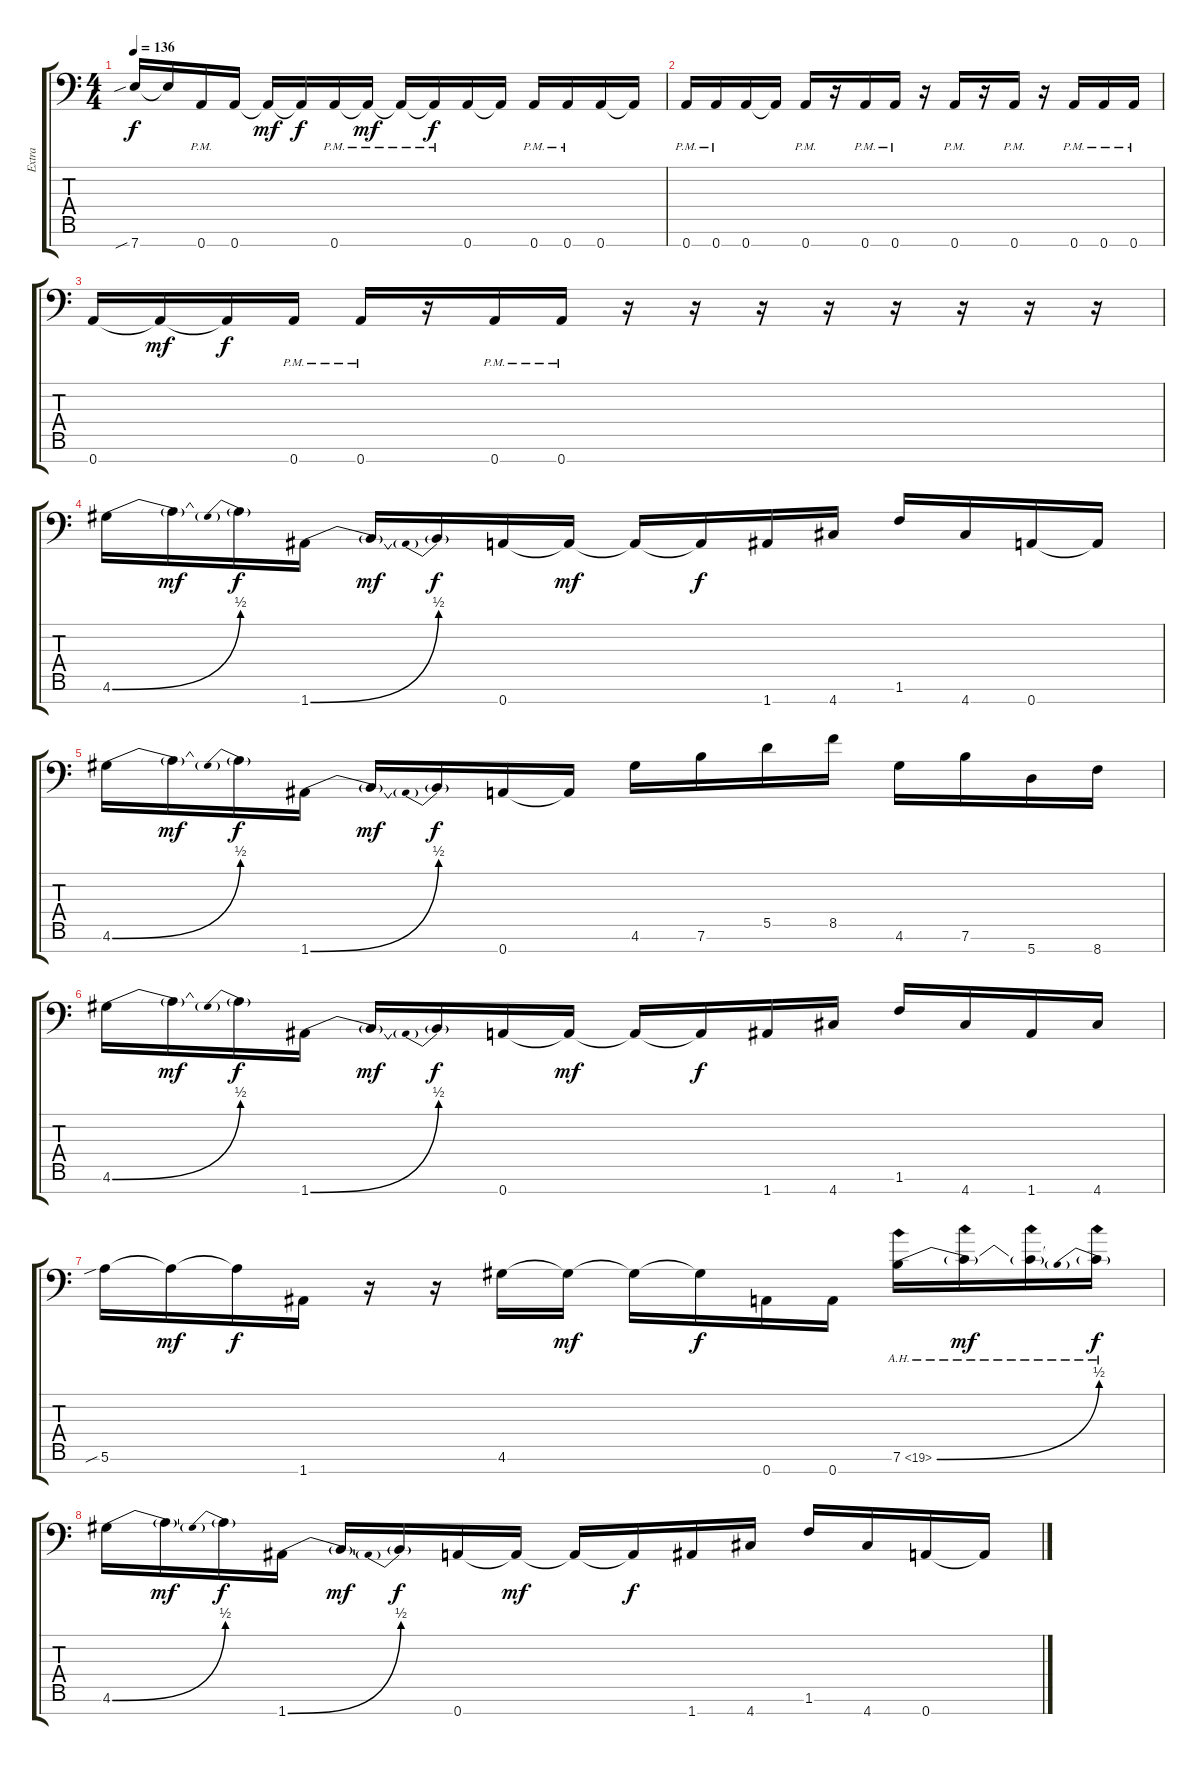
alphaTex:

\track ("Extra" "Extra") {instrument distortionguitar}
\staff {score tabs}
\tuning (E4 B3 G3 D3 A2 E2 A1) {hide}
\ts (4 4)
\tempo 136
\clef f4
\ks c
7.7{sib}.16{dy f} 7.7{t}.16 0.7{pm}.16 0.7.16 0.7{t}.16{dy mf} 0.7{t}.16{dy f} 0.7{pm}.16 0.7{pm t}.16{dy mf} 0.7{pm t}.16 0.7{pm t}.16{dy f} 0.7.16 0.7{t}.16 0.7{pm}.16 0.7{pm}.16 0.7.16 0.7{t}.16 |
0.7{pm}.16 0.7{pm}.16 0.7.16 0.7{t}.16 0.7{pm}.16 r.16 0.7{pm}.16 0.7{pm}.16 r.16 0.7{pm}.16 r.16 0.7{pm}.16 r.16 0.7{pm}.16 0.7{pm}.16 0.7{pm}.16 |
0.7.16 0.7{t}.16{dy mf} 0.7{t}.16{dy f} 0.7{pm}.16 0.7{pm}.16 r.16 0.7{pm}.16 0.7{pm}.16 r.16 r.16 r.16 r.16 r.16 r.16 r.16 r.16 |
4.6{be (bend 0 0 60 2)}.16 4.6{t}.16{dy mf} 4.6{be (prebend 0 2 60 2) t}.16{dy f} 1.7{be (bend 0 0 60 2)}.16 1.7{t}.16{dy mf} 1.7{be (prebend 0 2 60 2) t}.16{dy f} 0.7.16 0.7{t}.16{dy mf} 0.7{t}.16 0.7{t}.16{dy f} 1.7.16 4.7.16 1.6.16 4.7.16 0.7.16 0.7{t}.16 |
4.6{be (bend 0 0 60 2)}.16 4.6{t}.16{dy mf} 4.6{be (prebend 0 2 60 2) t}.16{dy f} 1.7{be (bend 0 0 60 2)}.16 1.7{t}.16{dy mf} 1.7{be (prebend 0 2 60 2) t}.16{dy f} 0.7.16 0.7{t}.16 4.6.16 7.6.16 5.5.16 8.5.16 4.6.16 7.6.16 5.7.16 8.7.16 |
4.6{be (bend 0 0 60 2)}.16 4.6{t}.16{dy mf} 4.6{be (prebend 0 2 60 2) t}.16{dy f} 1.7{be (bend 0 0 60 2)}.16 1.7{t}.16{dy mf} 1.7{be (prebend 0 2 60 2) t}.16{dy f} 0.7.16 0.7{t}.16{dy mf} 0.7{t}.16 0.7{t}.16{dy f} 1.7.16 4.7.16 1.6.16 4.7.16 1.7.16 4.7.16 |
5.6{sib}.16 5.6{t}.16{dy mf} 5.6{t}.16{dy f} 1.7.16 r.16 r.16 4.6.16 4.6{t}.16{dy mf} 4.6{t}.16 4.6{t}.16{dy f} 0.7.16 0.7.16 7.6{be (bend 0 0 60 2) ah 12}.16 7.6{ah 12 t}.16{dy mf} 7.6{ah 12 t}.16 7.6{be (prebend 0 2 60 2) ah 12 t}.16{dy f} |
4.6{be (bend 0 0 60 2)}.16 4.6{t}.16{dy mf} 4.6{be (prebend 0 2 60 2) t}.16{dy f} 1.7{be (bend 0 0 60 2)}.16 1.7{t}.16{dy mf} 1.7{be (prebend 0 2 60 2) t}.16{dy f} 0.7.16 0.7{t}.16{dy mf} 0.7{t}.16 0.7{t}.16{dy f} 1.7.16 4.7.16 1.6.16 4.7.16 0.7.16 0.7{t}.16
